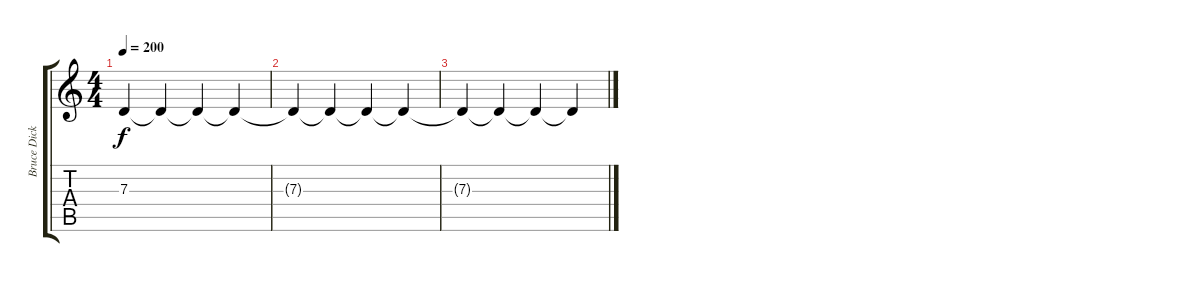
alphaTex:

\track ("Bruce Dickinson" "Bruce Dick") {instrument harpsichord}
\staff {score tabs}
\tuning (E4 B3 G3 D3 A2 E2) {hide}
\ts (4 4)
\tempo 200
\clef g2
\ks c
7.3{t}.4{dy f} 7.3{t}.4 7.3{t}.4 7.3{t}.4 |
7.3{t}.4 7.3{t}.4 7.3{t}.4 7.3{t}.4 |
7.3{t}.4 7.3{t}.4 7.3{t}.4 7.3{t}.4
